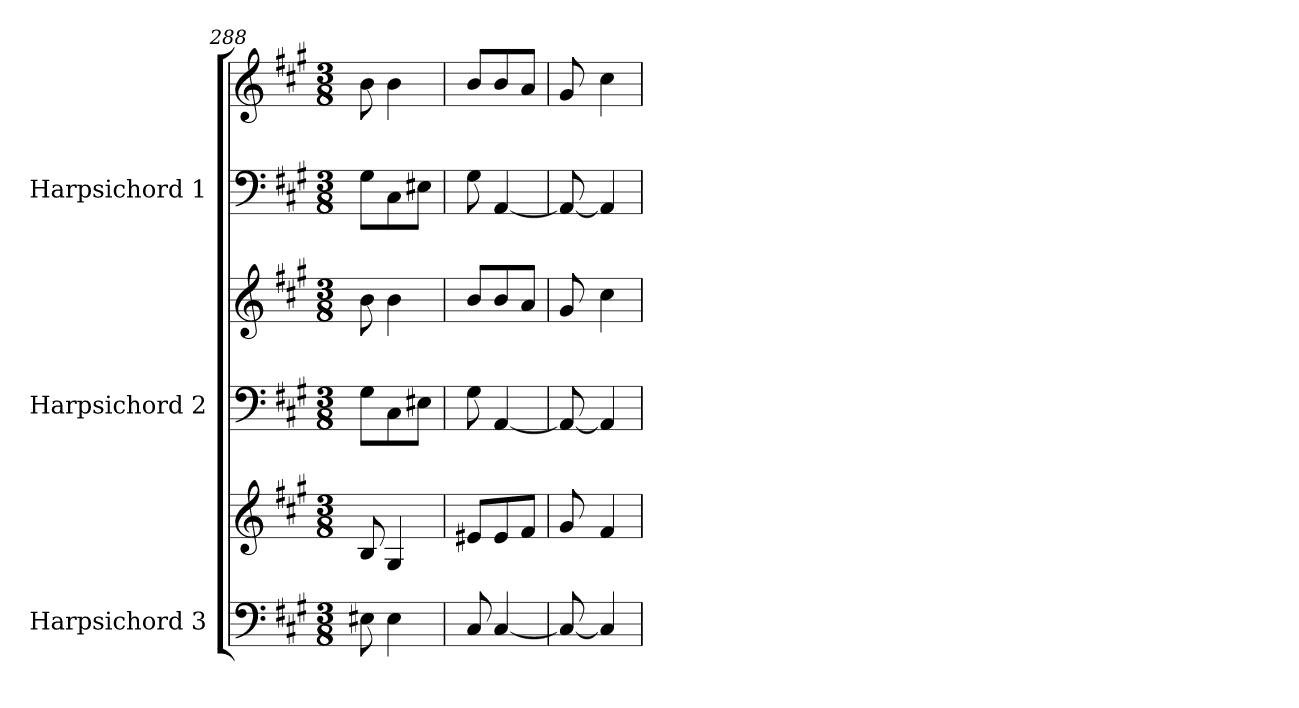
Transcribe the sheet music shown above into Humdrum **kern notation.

**kern	**kern	**kern	**kern	**kern	**kern
*part3	*part3	*part2	*part2	*part1	*part1
*staff6	*staff5	*staff4	*staff3	*staff2	*staff1
*I"Harpsichord 3	*	*I"Harpsichord 2	*	*I"Harpsichord 1	*
*I'Hp	*	*I'Hp	*	*I'Hp	*
*clefF4	*clefG2	*clefF4	*clefG2	*clefF4	*clefG2
*k[f#c#g#]	*k[f#c#g#]	*k[f#c#g#]	*k[f#c#g#]	*k[f#c#g#]	*k[f#c#g#]
*M3/8	*M3/8	*M3/8	*M3/8	*M3/8	*M3/8
=288	=288	=288	=288	=288	=288
8E#X\	8B/	8G#\L	8b\	8G#\L	8b\
4E#\	4G#/	8C#\	4b\	8C#\	4b\
.	.	8E#X\J	.	8E#X\J	.
=289	=289	=289	=289	=289	=289
8C#/	8e#X/L	8G#\	8b/L	8G#\	8b/L
[4C#/	8e#/	[4AA/	8b/	[4AA/	8b/
.	8f#/J	.	8a/J	.	8a/J
=290	=290	=290	=290	=290	=290
8C#/_	8g#/	8AA/_	8g#/	8AA/_	8g#/
4C#/]	4f#/	4AA/]	4cc#\	4AA/]	4cc#\
=	=	=	=	=	=
*-	*-	*-	*-	*-	*-
